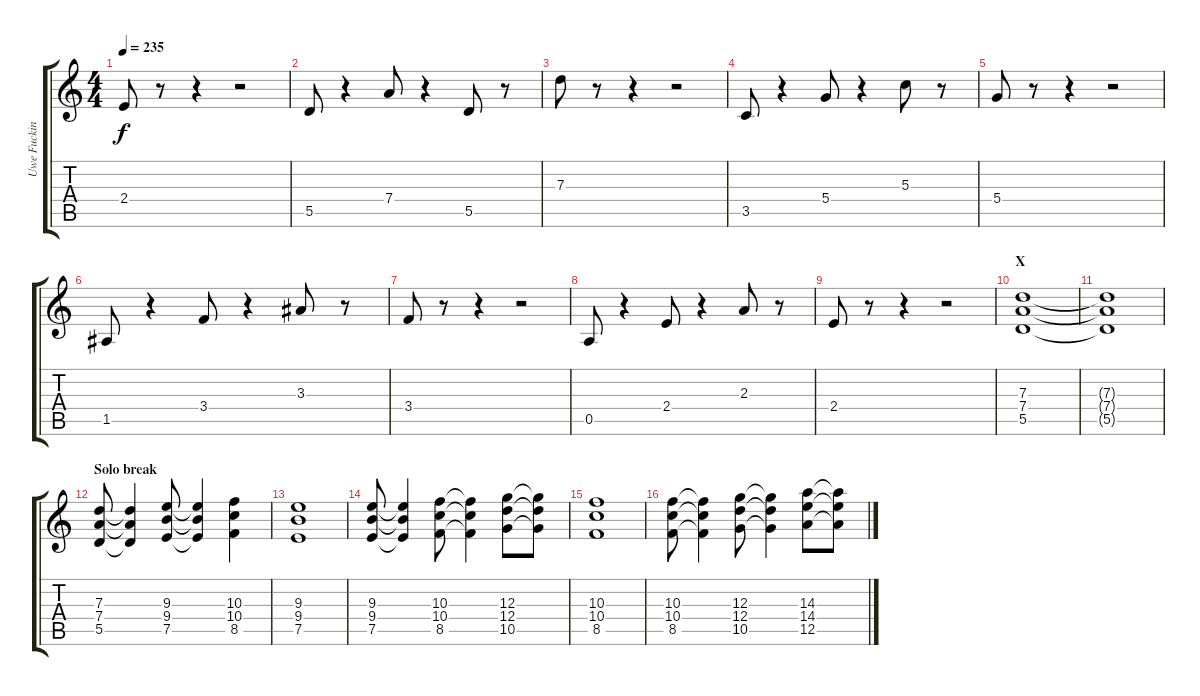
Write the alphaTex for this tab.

\track ("Uwe Fucking Lulis" "Uwe Fuckin") {instrument distortionguitar}
\staff {score tabs}
\tuning (E4 B3 G3 D3 A2 E2) {hide}
\ts (4 4)
\tempo 235
\clef g2
\ks c
2.4.8{dy f} r.8 r.4 r.2 |
5.5.8 r.4 7.4.8 r.4 5.5.8 r.8 |
7.3.8 r.8 r.4 r.2 |
3.5.8 r.4 5.4.8 r.4 5.3.8 r.8 |
5.4.8 r.8 r.4 r.2 |
1.5.8 r.4 3.4.8 r.4 3.3.8 r.8 |
3.4.8 r.8 r.4 r.2 |
0.5.8 r.4 2.4.8 r.4 2.3.8 r.8 |
2.4.8 r.8 r.4 r.2 |
\section ("" "X")
(7.3 7.4 5.5).1{instrument overdrivenguitar} |
(7.3{t} 7.4{t} 5.5{t}).1 |
\section ("" "Solo break")
(7.3 7.4 5.5).8 (7.3{t} 7.4{t} 5.5{t}).4 (9.3 9.4 7.5).8 (9.3{t} 9.4{t} 7.5{t}).4 (10.3 10.4 8.5).4 |
(9.3 9.4 7.5).1 |
(9.3 9.4 7.5).8 (9.3{t} 9.4{t} 7.5{t}).4 (10.3 10.4 8.5).8 (10.3{t} 10.4{t} 8.5{t}).4 (12.3 12.4 10.5).8 (12.3{t} 12.4{t} 10.5{t}).8 |
(10.3 10.4 8.5).1 |
(10.3 10.4 8.5).8 (10.3{t} 10.4{t} 8.5{t}).4 (12.3 12.4 10.5).8 (12.3{t} 12.4{t} 10.5{t}).4 (14.3 14.4 12.5).8 (14.3{t} 14.4{t} 12.5{t}).8
